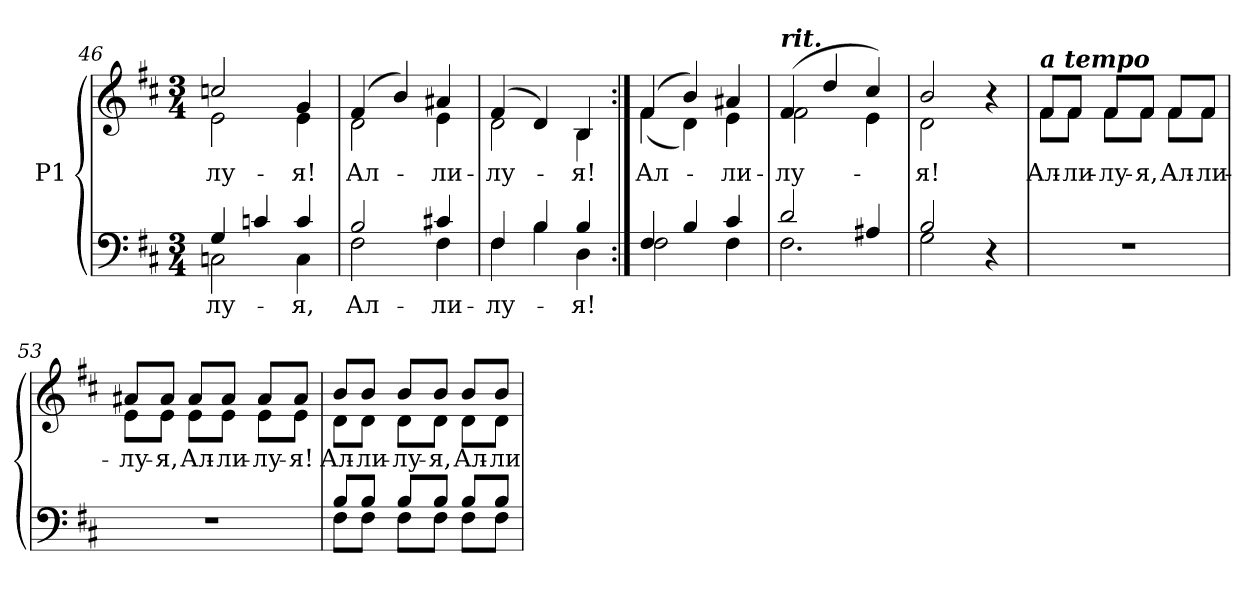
**kern	**text	**kern	**text
*part1	*part1	*part1	*part1
*staff2	*staff2	*staff1	*staff1
*I"P1	*	*	*
*clefF4	*	*clefG2	*
*k[f#c#]	*	*k[f#c#]	*
*D:	*	*D:	*
*M3/4	*	*M3/4	*
=46	=46	=46	=46
!	!LO:LY:a:color=#000000	!	!
*^	*	*	*
!	!	!	!	!LO:LY:b:color=#000000
*	*	*	*^	*
4Gi/	2Cni\	-лу-	2ccni/	2ei\	-лу-
4cni/	.	.	.	.	.
!	!	!LO:LY:a:color=#000000	!	!	!
!	!	!	!	!	!LO:LY:b:color=#000000
4ci/	4Ci\	-я,	4gi/	4ei\	-я!
=47	=47	=47	=47	=47	=47
!	!	!LO:LY:a:color=#000000	!	!	!
!	!	!	!	!	!LO:LY:b:color=#000000
2Bi/	2F#i\	Ал-	(4f#i/	2di\	Ал-
.	.	.	4bi/)	.	.
!	!	!LO:LY:a:color=#000000	!	!	!
!	!	!	!	!	!LO:LY:b:color=#000000
4c#Xi/	4F#i\	-ли-	4a#Xi/	4ei\	-ли-
=48	=48	=48	=48	=48	=48
!	!	!LO:LY:a:color=#000000	!	!	!
!	!	!	!	!	!LO:LY:b:color=#000000
4F#i/	4F#i\	-лу-	(4f#i/	2di\	-лу-
4Bi/	4Bi\	.	4di/)	.	.
!	!	!LO:LY:a:color=#000000	!	!	!
!	!	!	!	!	!LO:LY:b:color=#000000
4Bi/	4Di\	-я!	4Bi/	4Bi\	-я!
!!LO:LB:g=z	!!
=49:|!	=49:|!	=49:|!	=49:|!	=49:|!	=49:|!
!	!	!	!	!	!LO:LY:b:color=#000000
4F#i/	2F#i\	.	(4f#i/	(4f#i\	Ал-
4Bi/	.	.	4bi/)	4di\)	.
!	!	!	!	!	!LO:LY:b:color=#000000
4c#i/	4F#i\	.	4a#Xi/	4ei\	-ли-
=50	=50	=50	=50	=50	=50
!	!	!	!LO:TX:a:Bi:t=rit.	!	!
!	!	!	!	!	!LO:LY:b:color=#000000
2di/	2.F#i\	.	(4f#i/	2f#i\	-лу-
.	.	.	4ddi/	.	.
4A#Xi/	.	.	4cc#i/)	4ei\	.
=51	=51	=51	=51	=51	=51
!	!	!	!	!	!LO:LY:b:color=#000000
2Bi/	2Gi\	.	2bi/	2di\	-я!
4r	4ryy	.	4r	4ryy	.
=52	=52	=52	=52	=52	=52
!LO:N:vis=1	!	!	!	!	!
*v	*v	*	*	*	*
*^	*	*	*	*
!	!	!	!LO:TX:a:Bi:t=a tempo	!	!
!	!	!	!	!	!LO:LY:b:color=#000000
*v	*v	*	*	*	*
2.r	.	8f#i/L	8f#i\L	Ал-
!	!	!	!	!LO:LY:b:color=#000000
.	.	8f#i/J	8f#i\J	-ли-
!	!	!	!	!LO:LY:b:color=#000000
.	.	8f#i/L	8f#i\L	-лу-
!	!	!	!	!LO:LY:b:color=#000000
.	.	8f#i/J	8f#i\J	-я,
!	!	!	!	!LO:LY:b:color=#000000
.	.	8f#i/L	8f#i\L	Ал-
!	!	!	!	!LO:LY:b:color=#000000
.	.	8f#i/J	8f#i\J	-ли-
=53	=53	=53	=53	=53
!LO:N:vis=1	!	!	!	!
!	!	!	!	!LO:LY:b:color=#000000
2.r	.	8a#Xi/L	8ei\L	-лу-
!	!	!	!	!LO:LY:b:color=#000000
.	.	8a#i/J	8ei\J	-я,
!	!	!	!	!LO:LY:b:color=#000000
.	.	8a#i/L	8ei\L	Ал-
!	!	!	!	!LO:LY:b:color=#000000
.	.	8a#i/J	8ei\J	-ли-
!	!	!	!	!LO:LY:b:color=#000000
.	.	8a#i/L	8ei\L	-лу-
!	!	!	!	!LO:LY:b:color=#000000
.	.	8a#i/J	8ei\J	-я!
!!LO:LB:g=z	!!
=54	=54	=54	=54	=54
*^	*	*	*	*
!	!	!	!	!	!LO:LY:b:color=#000000
8Bi/L	8F#i\L	.	8bi/L	8di\L	Ал-
!	!	!	!	!	!LO:LY:b:color=#000000
8Bi/J	8F#i\J	.	8bi/J	8di\J	-ли-
!	!	!	!	!	!LO:LY:b:color=#000000
8Bi/L	8F#i\L	.	8bi/L	8di\L	-лу-
!	!	!	!	!	!LO:LY:b:color=#000000
8Bi/J	8F#i\J	.	8bi/J	8di\J	-я,
!	!	!	!	!	!LO:LY:b:color=#000000
8Bi/L	8F#i\L	.	8bi/L	8di\L	Ал-
!	!	!	!	!	!LO:LY:b:color=#000000
8Bi/J	8F#i\J	.	8bi/J	8di\J	-ли-
*v	*v	*	*	*	*
*	*	*v	*v	*
=	=	=	=
*-	*-	*-	*-
